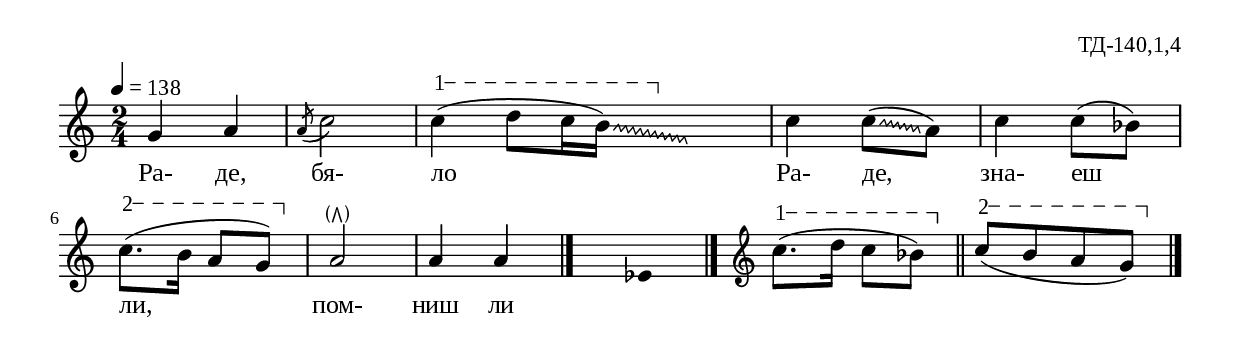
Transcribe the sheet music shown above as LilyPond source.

%{
TD_140_1_04
%}

\include "td-preamble.ly"

\score {
\relative c'' {
 \tempo 4 = 138
  \time 2/4
\override Glissando #'style = #'zigzag  
g4 a | \acciaccatura a8 c2 |
\varA
\set Score.measureLength = #(ly:make-moment 3 4) 
c4\startTextSpan( d8 c16 \noteFix b)\glissando\stopTextSpan \hideNotes f4 \unHideNotes |
\set Score.measureLength = #(ly:make-moment 2 4) 
c'4 \noteFi c8\glissando( a) c4 c8( bes) 
\varB
c8.\startTextSpan( b16 a8[ g)] \stopTextSpan |
\parS
a2-\parenthesize-\rtoe | a4 a
 \bar "|." 
 s4 \fixB ees4 \fixC 
 \bar "|."
\endm 
 \varA
c'8.\startTextSpan([ d16] c8[ bes\stopTextSpan)]  \bar "||" 
 \varB
c8\startTextSpan([ b a g\stopTextSpan)]
 \bar "|."

}
\addlyrics { Ра- де, бя- ло " " Ра- де, зна- еш ли, пом- ниш ли }
%
\layout {
  indent = #0
  line-width = 190\mm
  ragged-right=##f
%%   ragged-last = ##t
}
%
\midi { 
	\context {
		\Score
		tempoWholesPerMinute = #(ly:make-moment 138 4)
		}
	}
}

\header{
  opus = "ТД-140,1,4"
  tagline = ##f
}


